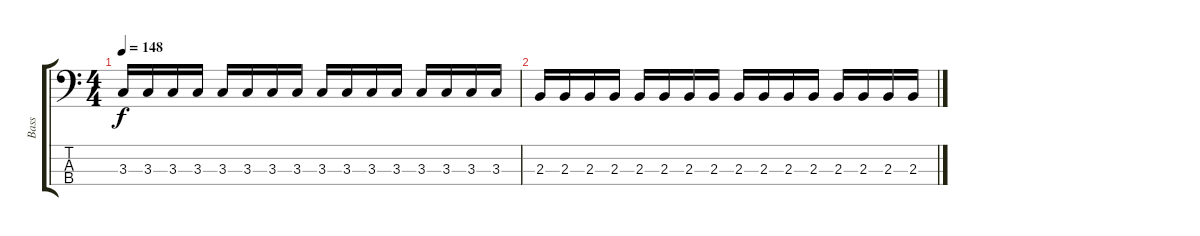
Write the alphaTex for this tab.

\track ("Bass" "Bass") {instrument electricbasspick}
\staff {score tabs}
\tuning (G2 D2 A1 E1) {hide}
\ts (4 4)
\tempo 148
\clef f4
\ks c
3.3.16{dy f} 3.3.16 3.3.16 3.3.16 3.3.16 3.3.16 3.3.16 3.3.16 3.3.16 3.3.16 3.3.16 3.3.16 3.3.16 3.3.16 3.3.16 3.3.16 |
2.3.16 2.3.16 2.3.16 2.3.16 2.3.16 2.3.16 2.3.16 2.3.16 2.3.16 2.3.16 2.3.16 2.3.16 2.3.16 2.3.16 2.3.16 2.3.16
